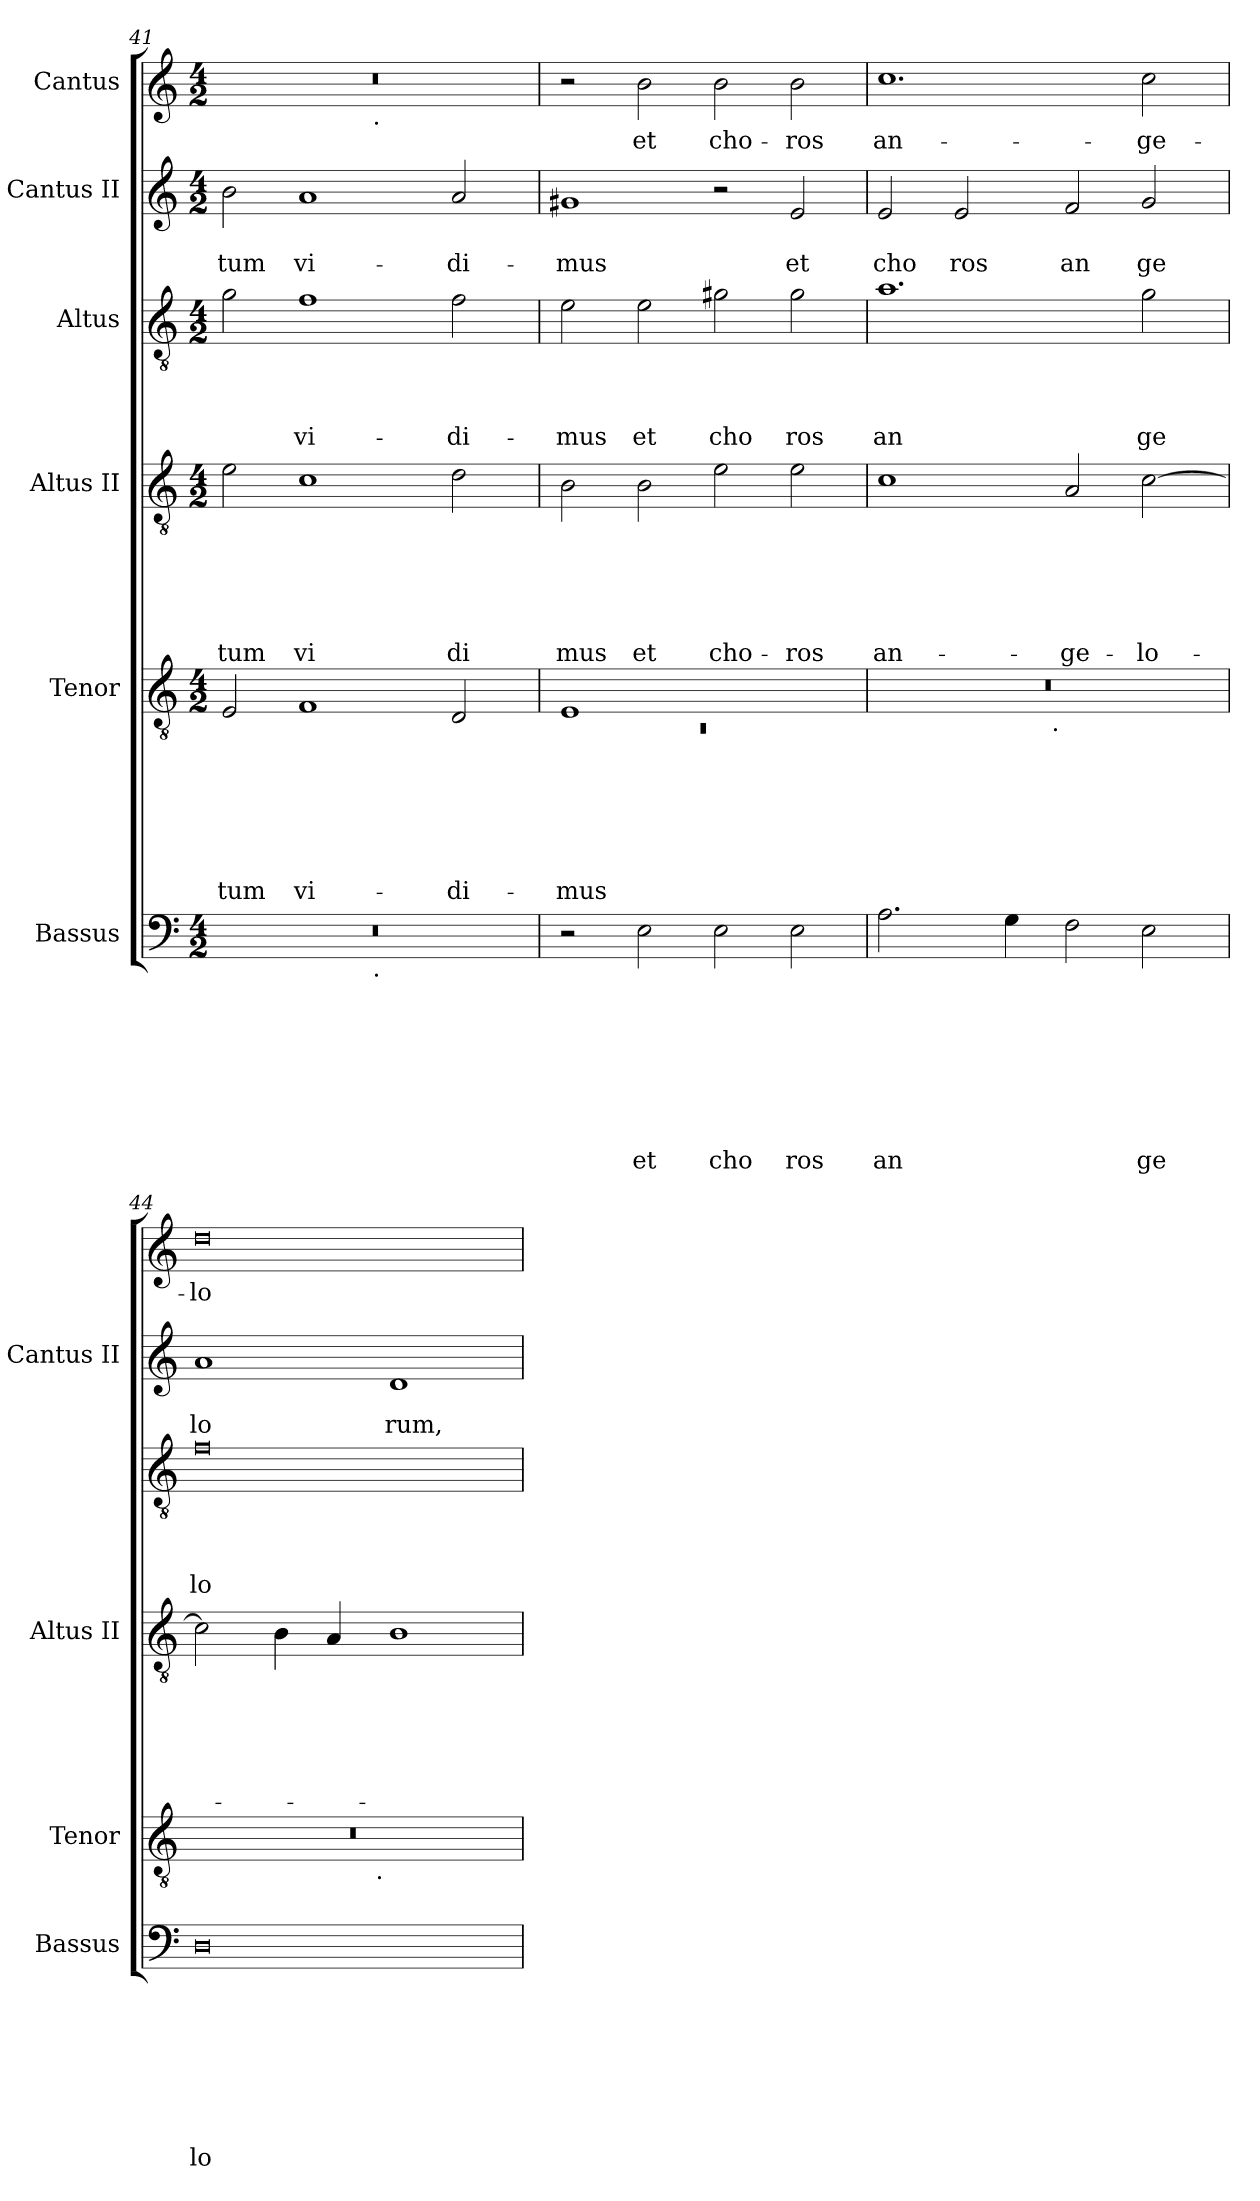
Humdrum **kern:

**kern	**text	**text	**text	**text	**text	**text	**text	**text	**kern	**text	**text	**text	**text	**text	**text	**text	**kern	**text	**text	**text	**text	**text	**text	**kern	**text	**text	**text	**text	**kern	**text	**text	**kern	**text
*part6	*part6	*part6	*part6	*part6	*part6	*part6	*part6	*part6	*part5	*part5	*part5	*part5	*part5	*part5	*part5	*part5	*part4	*part4	*part4	*part4	*part4	*part4	*part4	*part3	*part3	*part3	*part3	*part3	*part2	*part2	*part2	*part1	*part1
*staff6	*staff6	*staff6	*staff6	*staff6	*staff6	*staff6	*staff6	*staff6	*staff5	*staff5	*staff5	*staff5	*staff5	*staff5	*staff5	*staff5	*staff4	*staff4	*staff4	*staff4	*staff4	*staff4	*staff4	*staff3	*staff3	*staff3	*staff3	*staff3	*staff2	*staff2	*staff2	*staff1	*staff1
*I"Bassus	*	*	*	*	*	*	*	*	*I"Tenor	*	*	*	*	*	*	*	*I"Altus II	*	*	*	*	*	*	*I"Altus	*	*	*	*	*I"Cantus II	*	*	*I"Cantus	*
*I'Bassus	*	*	*	*	*	*	*	*	*I'Tenor	*	*	*	*	*	*	*	*I'Altus II	*	*	*	*	*	*	*	*	*	*	*	*I'Cantus II	*	*	*	*
*clefF4	*	*	*	*	*	*	*	*	*clefGv2	*	*	*	*	*	*	*	*clefGv2	*	*	*	*	*	*	*clefGv2	*	*	*	*	*clefG2	*	*	*clefG2	*
*k[]	*	*	*	*	*	*	*	*	*k[]	*	*	*	*	*	*	*	*k[]	*	*	*	*	*	*	*k[]	*	*	*	*	*k[]	*	*	*k[]	*
*C:	*	*	*	*	*	*	*	*	*C:	*	*	*	*	*	*	*	*C:	*	*	*	*	*	*	*C:	*	*	*	*	*C:	*	*	*C:	*
*M4/2	*	*	*	*	*	*	*	*	*M4/2	*	*	*	*	*	*	*	*M4/2	*	*	*	*	*	*	*M4/2	*	*	*	*	*M4/2	*	*	*M4/2	*
=41	=41	=41	=41	=41	=41	=41	=41	=41	=41	=41	=41	=41	=41	=41	=41	=41	=41	=41	=41	=41	=41	=41	=41	=41	=41	=41	=41	=41	=41	=41	=41	=41	=41
!	!	!	!	!	!	!	!	!	!	!	!	!	!	!	!	!LO:LY:b	!	!	!	!	!	!	!LO:LY:b	!	!	!	!	!	!	!	!LO:LY:b	!	!
*^	*	*	*	*	*	*	*	*	*	*	*	*	*	*	*	*	*	*	*	*	*	*	*	*	*	*	*	*	*	*	*	*^	*
0r	2ryy	.	.	.	.	.	.	.	.	2E/	.	.	.	.	.	.	-tum	2e\	.	.	.	.	.	tum	2g\	.	.	.	.	2b\	.	-tum	0r	2ryy	.
!	!	!	!	!	!	!	!	!	!	!	!	!	!	!	!	!	!LO:LY:b	!	!	!	!	!	!	!LO:LY:b	!	!	!	!	!LO:LY:b	!	!	!LO:LY:b	!	!	!
.	4...ryy	.	.	.	.	.	.	.	.	1F	.	.	.	.	.	.	vi-	1c	.	.	.	.	.	vi	1f	.	.	.	vi-	1a	.	vi-	.	4...ryy	.
!	!	!	!	!	!	!	!	!	!	!	!	!	!	!	!	!	!	!	!	!	!	!	!	!	!	!	!	!	!	!	!	!	!	!LO:TX:b:t=.	!
!	!LO:TX:b:t=.	!	!	!	!	!	!	!	!	!	!	!	!	!	!	!	!	!	!	!	!	!	!	!	!	!	!	!	!	!	!	!	!	!	!
.	1ryy	.	.	.	.	.	.	.	.	.	.	.	.	.	.	.	.	.	.	.	.	.	.	.	.	.	.	.	.	.	.	.	.	1ryy	.
!	!	!	!	!	!	!	!	!	!	!	!	!	!	!	!	!	!LO:LY:b	!	!	!	!	!	!	!LO:LY:b	!	!	!	!	!LO:LY:b	!	!	!LO:LY:b	!	!	!
.	.	.	.	.	.	.	.	.	.	2D/	.	.	.	.	.	.	-di-	2d\	.	.	.	.	.	di	2f\	.	.	.	-di-	2a/	.	-di-	.	.	.
.	32ryy	.	.	.	.	.	.	.	.	.	.	.	.	.	.	.	.	.	.	.	.	.	.	.	.	.	.	.	.	.	.	.	.	32ryy	.
!!LO:PB:g=z
=42	=42	=42	=42	=42	=42	=42	=42	=42	=42	=42	=42	=42	=42	=42	=42	=42	=42	=42	=42	=42	=42	=42	=42	=42	=42	=42	=42	=42	=42	=42	=42	=42	=42	=42	=42
*	*	*	*	*	*	*	*	*	*	*^	*	*	*	*	*	*	*	*	*	*	*	*	*	*	*	*	*	*	*	*	*	*	*	*	*
!	!	!	!	!	!	!	!	!	!	!	!LO:N:vis=1	!	!	!	!	!	!	!LO:LY:b	!	!	!	!	!	!	!LO:LY:b	!	!	!	!	!LO:LY:b	!	!	!LO:LY:b	!	!	!
*v	*v	*	*	*	*	*	*	*	*	*	*	*	*	*	*	*	*	*	*	*	*	*	*	*	*	*	*	*	*	*	*	*	*	*v	*v	*
2r	.	.	.	.	.	.	.	.	1E	0rC	.	.	.	.	.	.	-mus	2B\	.	.	.	.	.	mus	2e\	.	.	.	-mus	1g#X	.	-mus	2r	.
!	!	!	!	!	!	!	!	!LO:LY:b	!	!	!	!	!	!	!	!	!	!	!	!	!	!	!	!LO:LY:b	!	!	!	!	!LO:LY:b	!	!	!	!	!LO:LY:b
2E\	.	.	.	.	.	.	.	et	.	.	.	.	.	.	.	.	.	2B\	.	.	.	.	.	et	2e\	.	.	.	et	.	.	.	2b\	et
!	!	!	!	!	!	!	!	!LO:LY:b	!	!	!	!	!	!	!	!	!	!	!	!	!	!	!	!LO:LY:b	!	!	!	!	!LO:LY:b	!	!	!	!	!LO:LY:b
2E\	.	.	.	.	.	.	.	cho	1ryy	.	.	.	.	.	.	.	.	2e\	.	.	.	.	.	cho-	2g#X\	.	.	.	cho	2r	.	.	2b\	cho-
!	!	!	!	!	!	!	!	!LO:LY:b	!	!	!	!	!	!	!	!	!	!	!	!	!	!	!	!LO:LY:b	!	!	!	!	!LO:LY:b	!	!	!LO:LY:b	!	!LO:LY:b
2E\	.	.	.	.	.	.	.	ros	.	.	.	.	.	.	.	.	.	2e\	.	.	.	.	.	-ros	2g#\	.	.	.	ros	2e/	.	et	2b\	-ros
=43	=43	=43	=43	=43	=43	=43	=43	=43	=43	=43	=43	=43	=43	=43	=43	=43	=43	=43	=43	=43	=43	=43	=43	=43	=43	=43	=43	=43	=43	=43	=43	=43	=43	=43
!	!	!	!	!	!	!	!	!LO:LY:b	!	!	!	!	!	!	!	!	!	!	!	!	!	!	!	!LO:LY:b	!	!	!	!	!LO:LY:b	!	!	!LO:LY:b	!	!LO:LY:b
2.A\	.	.	.	.	.	.	.	an	0r	2ryy	.	.	.	.	.	.	.	1c	.	.	.	.	.	an-	1.a	.	.	.	an	2e/	.	cho	1.cc	an-
!	!	!	!	!	!	!	!	!	!	!	!	!	!	!	!	!	!	!	!	!	!	!	!	!	!	!	!	!	!	!	!	!LO:LY:b	!	!
.	.	.	.	.	.	.	.	.	.	4...ryy	.	.	.	.	.	.	.	.	.	.	.	.	.	.	.	.	.	.	.	2e/	.	ros	.	.
4G\	.	.	.	.	.	.	.	.	.	.	.	.	.	.	.	.	.	.	.	.	.	.	.	.	.	.	.	.	.	.	.	.	.	.
!	!	!	!	!	!	!	!	!	!	!LO:TX:b:t=.	!	!	!	!	!	!	!	!	!	!	!	!	!	!	!	!	!	!	!	!	!	!	!	!
.	.	.	.	.	.	.	.	.	.	1ryy	.	.	.	.	.	.	.	.	.	.	.	.	.	.	.	.	.	.	.	.	.	.	.	.
!	!	!	!	!	!	!	!	!	!	!	!	!	!	!	!	!	!	!	!	!	!	!	!	!LO:LY:b	!	!	!	!	!	!	!	!LO:LY:b	!	!
2F\	.	.	.	.	.	.	.	.	.	.	.	.	.	.	.	.	.	2A/	.	.	.	.	.	-ge-	.	.	.	.	.	2f/	.	an	.	.
!	!	!	!	!	!	!	!	!LO:LY:b	!	!	!	!	!	!	!	!	!	!	!	!	!	!	!	!LO:LY:b	!	!	!	!	!LO:LY:b	!	!	!LO:LY:b	!	!LO:LY:b
2E\	.	.	.	.	.	.	.	ge	.	.	.	.	.	.	.	.	.	[>2c\	.	.	.	.	.	-lo-	2g\	.	.	.	ge	2g/	.	ge	2cc\	-ge-
.	.	.	.	.	.	.	.	.	.	32ryy	.	.	.	.	.	.	.	.	.	.	.	.	.	.	.	.	.	.	.	.	.	.	.	.
=44	=44	=44	=44	=44	=44	=44	=44	=44	=44	=44	=44	=44	=44	=44	=44	=44	=44	=44	=44	=44	=44	=44	=44	=44	=44	=44	=44	=44	=44	=44	=44	=44	=44	=44
!	!	!	!	!	!	!	!	!LO:LY:b	!	!	!	!	!	!	!	!	!	!	!	!	!	!	!	!	!	!	!	!	!LO:LY:b	!	!	!LO:LY:b	!	!LO:LY:b
0D	.	.	.	.	.	.	.	lo	0r	2ryy	.	.	.	.	.	.	.	2c\]	.	.	.	.	.	.	0f	.	.	.	lo	1a	.	lo	0dd	-lo-
.	.	.	.	.	.	.	.	.	.	4...ryy	.	.	.	.	.	.	.	4B\	.	.	.	.	.	.	.	.	.	.	.	.	.	.	.	.
.	.	.	.	.	.	.	.	.	.	.	.	.	.	.	.	.	.	4A/	.	.	.	.	.	.	.	.	.	.	.	.	.	.	.	.
!	!	!	!	!	!	!	!	!	!	!LO:TX:b:t=.	!	!	!	!	!	!	!	!	!	!	!	!	!	!	!	!	!	!	!	!	!	!	!	!
.	.	.	.	.	.	.	.	.	.	1ryy	.	.	.	.	.	.	.	.	.	.	.	.	.	.	.	.	.	.	.	.	.	.	.	.
!	!	!	!	!	!	!	!	!	!	!	!	!	!	!	!	!	!	!	!	!	!	!	!	!	!	!	!	!	!	!	!	!LO:LY:b	!	!
.	.	.	.	.	.	.	.	.	.	.	.	.	.	.	.	.	.	1B	.	.	.	.	.	.	.	.	.	.	.	1d	.	rum,	.	.
.	.	.	.	.	.	.	.	.	.	32ryy	.	.	.	.	.	.	.	.	.	.	.	.	.	.	.	.	.	.	.	.	.	.	.	.
*	*	*	*	*	*	*	*	*	*v	*v	*	*	*	*	*	*	*	*	*	*	*	*	*	*	*	*	*	*	*	*	*	*	*	*
=	=	=	=	=	=	=	=	=	=	=	=	=	=	=	=	=	=	=	=	=	=	=	=	=	=	=	=	=	=	=	=	=	=
*-	*-	*-	*-	*-	*-	*-	*-	*-	*-	*-	*-	*-	*-	*-	*-	*-	*-	*-	*-	*-	*-	*-	*-	*-	*-	*-	*-	*-	*-	*-	*-	*-	*-
